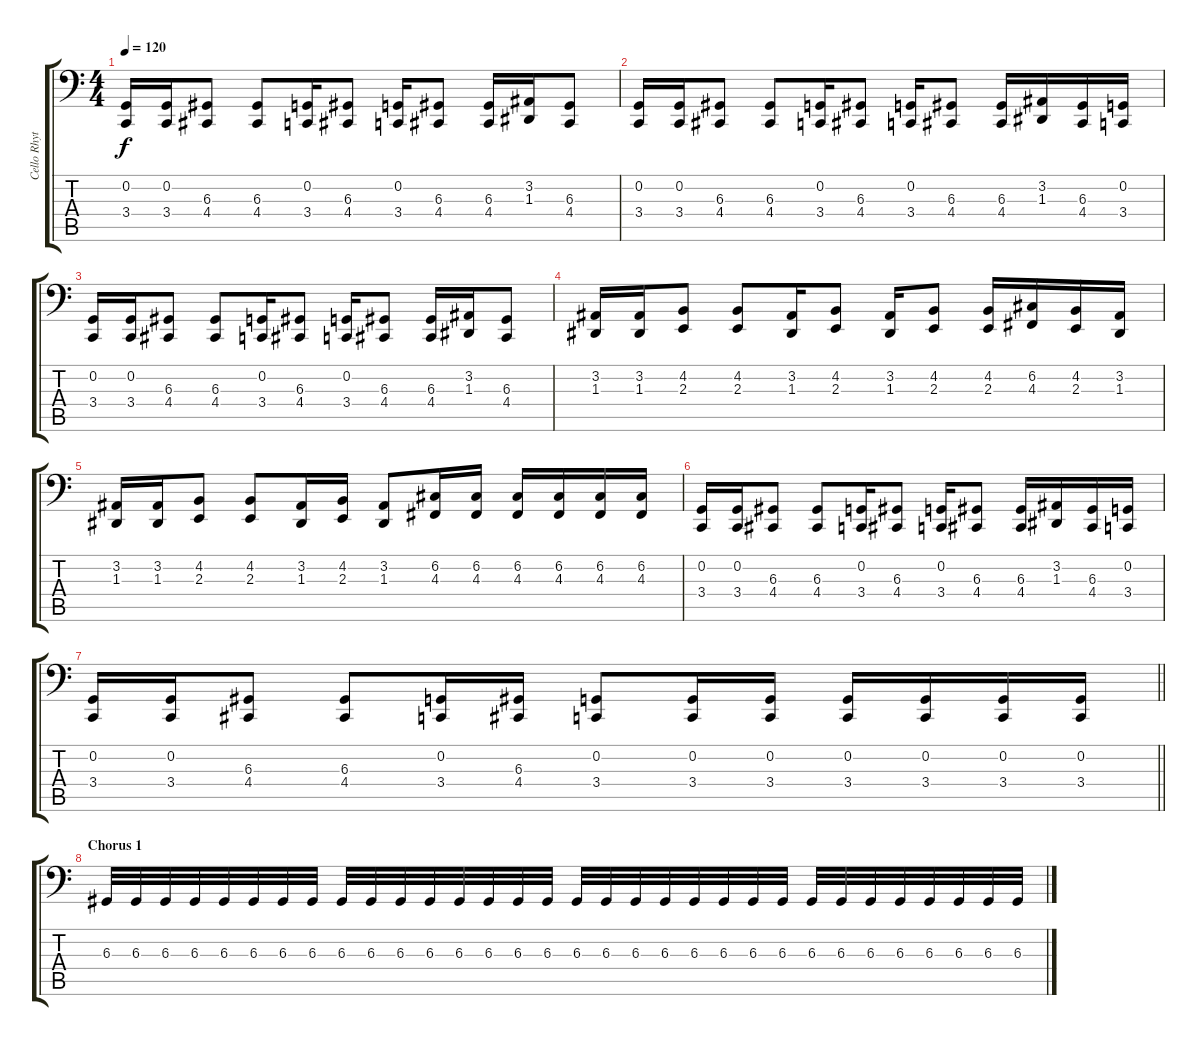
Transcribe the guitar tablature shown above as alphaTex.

\track ("Cello Rhythm 2" "Cello Rhyt") {instrument cello}
\staff {score tabs}
\tuning (C3 G2 D2 A1 E1 B0) {hide}
\ts (4 4)
\tempo 120
\clef f4
\ks c
(0.2 3.4).16{dy f} (0.2 3.4).16 (6.3 4.4).8 (6.3 4.4).8 (0.2 3.4).16 (6.3 4.4).8 (0.2 3.4).16 (6.3 4.4).8 (6.3 4.4).16 (3.2 1.3).16 (6.3 4.4).8 |
(0.2 3.4).16 (0.2 3.4).16 (6.3 4.4).8 (6.3 4.4).8 (0.2 3.4).16 (6.3 4.4).8 (0.2 3.4).16 (6.3 4.4).8 (6.3 4.4).16 (3.2 1.3).16 (6.3 4.4).16 (0.2 3.4).16 |
(0.2 3.4).16 (0.2 3.4).16 (6.3 4.4).8 (6.3 4.4).8 (0.2 3.4).16 (6.3 4.4).8 (0.2 3.4).16 (6.3 4.4).8 (6.3 4.4).16 (3.2 1.3).16 (6.3 4.4).8 |
(3.2 1.3).16 (3.2 1.3).16 (4.2 2.3).8 (4.2 2.3).8 (3.2 1.3).16 (4.2 2.3).8 (3.2 1.3).16 (4.2 2.3).8 (4.2 2.3).16 (6.2 4.3).16 (4.2 2.3).16 (3.2 1.3).16 |
(3.2 1.3).16 (3.2 1.3).16 (4.2 2.3).8 (4.2 2.3).8 (3.2 1.3).16 (4.2 2.3).16 (3.2 1.3).8 (6.2 4.3).16 (6.2 4.3).16 (6.2 4.3).16 (6.2 4.3).16 (6.2 4.3).16 (6.2 4.3).16 |
(0.2 3.4).16 (0.2 3.4).16 (6.3 4.4).8 (6.3 4.4).8 (0.2 3.4).16 (6.3 4.4).8 (0.2 3.4).16 (6.3 4.4).8 (6.3 4.4).16 (3.2 1.3).16 (6.3 4.4).16 (0.2 3.4).16 |
\barLineRight lightlight
(0.2 3.4).16 (0.2 3.4).16 (6.3 4.4).8 (6.3 4.4).8 (0.2 3.4).16 (6.3 4.4).16 (0.2 3.4).8 (0.2 3.4).16 (0.2 3.4).16 (0.2 3.4).16 (0.2 3.4).16 (0.2 3.4).16 (0.2 3.4).16 |
\section ("" "Chorus 1")
6.3.32 6.3.32 6.3.32 6.3.32 6.3.32 6.3.32 6.3.32 6.3.32 6.3.32 6.3.32 6.3.32 6.3.32 6.3.32 6.3.32 6.3.32 6.3.32 6.3.32 6.3.32 6.3.32 6.3.32 6.3.32 6.3.32 6.3.32 6.3.32 6.3.32 6.3.32 6.3.32 6.3.32 6.3.32 6.3.32 6.3.32 6.3.32
